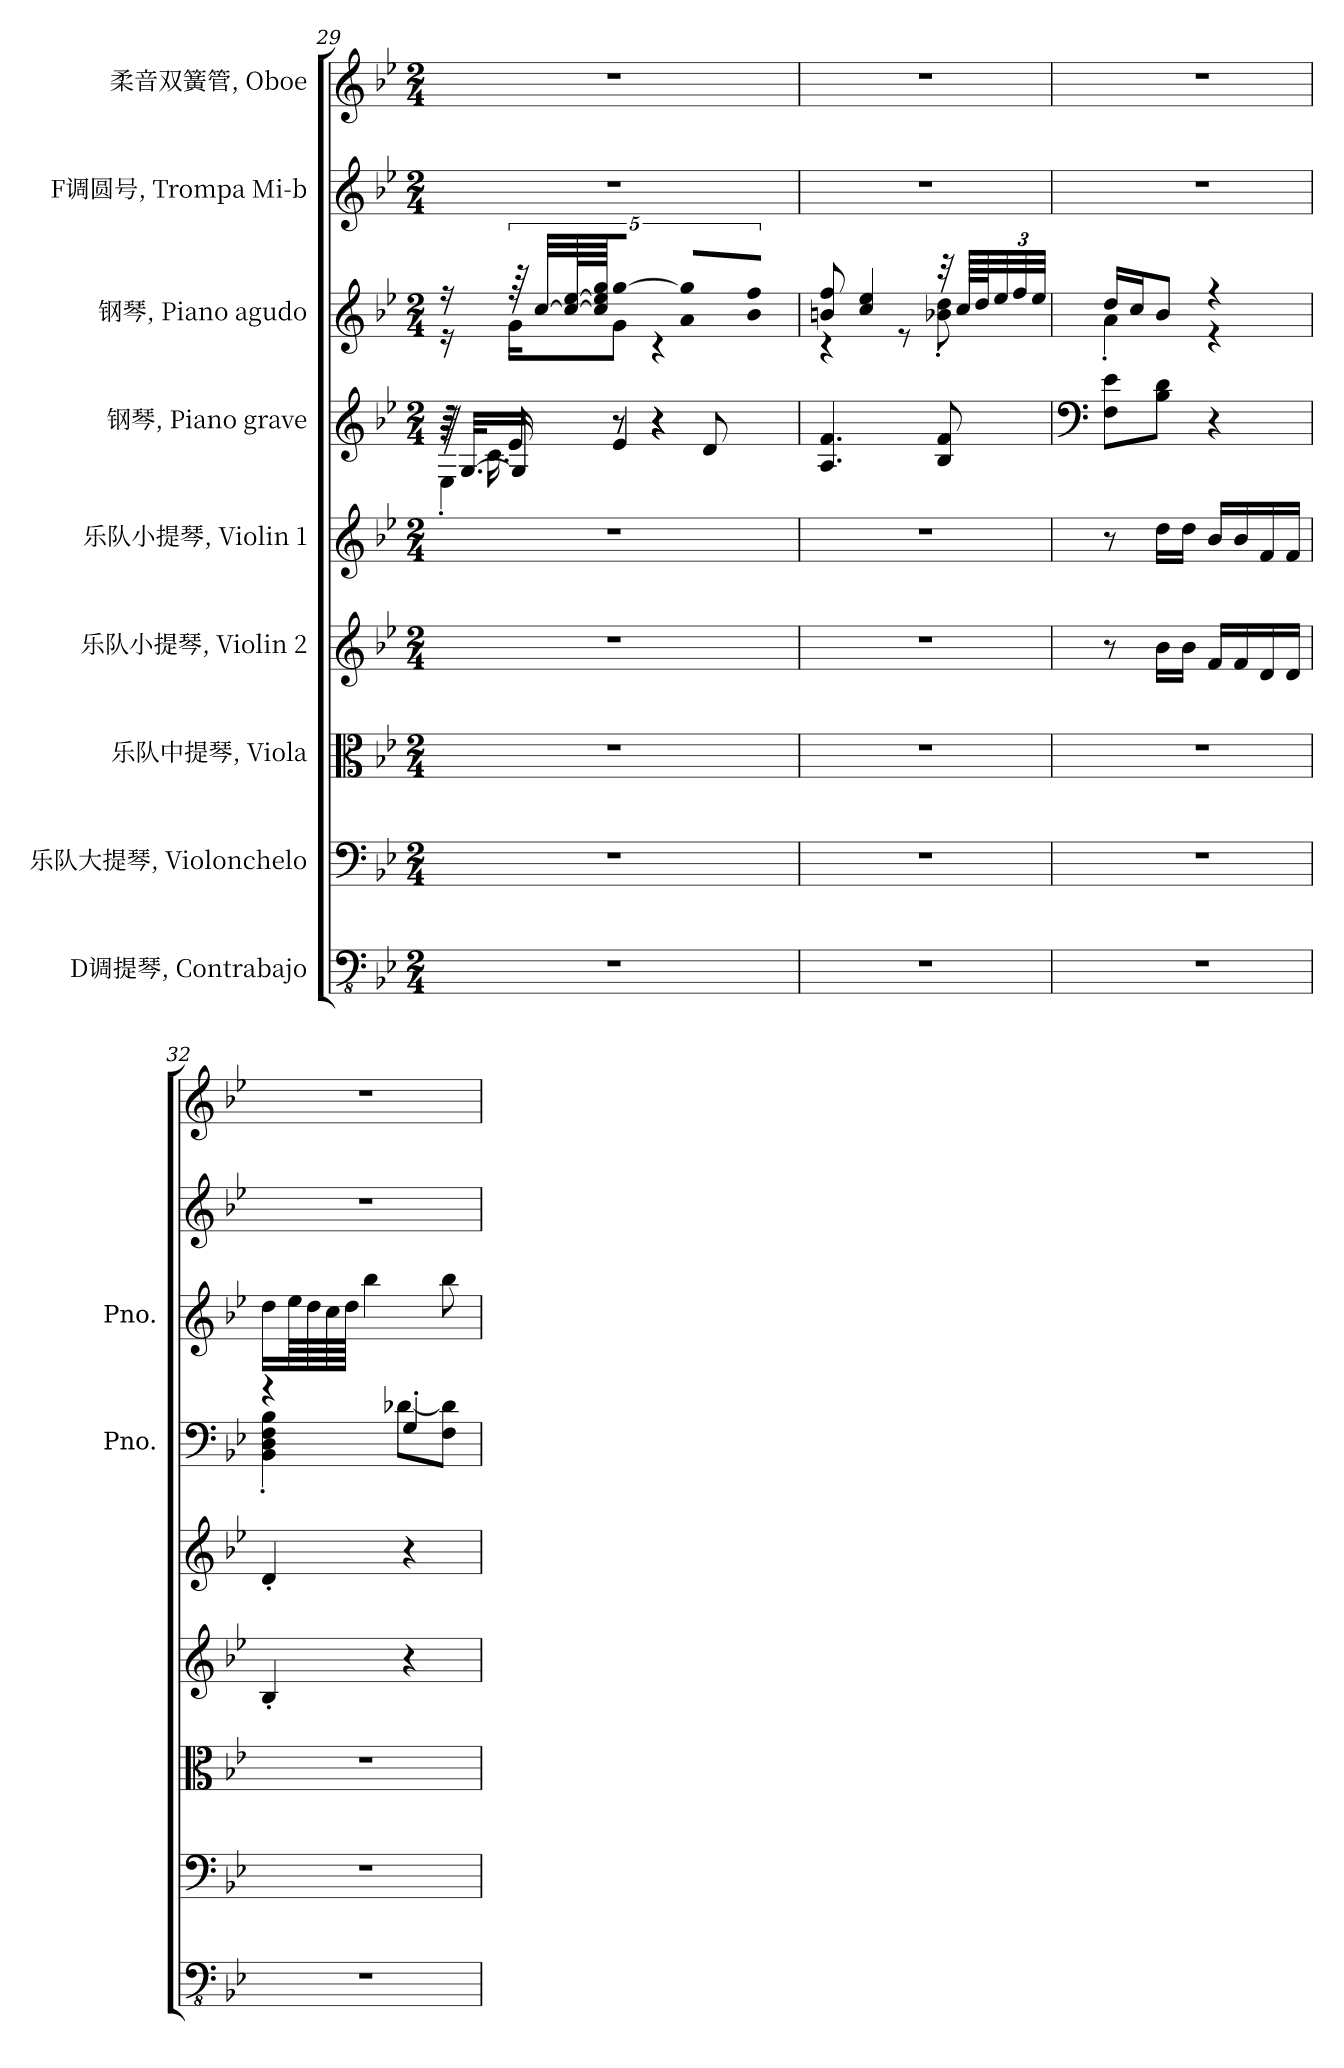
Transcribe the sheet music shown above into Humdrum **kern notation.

**kern	**kern	**kern	**kern	**kern	**kern	**kern	**kern	**kern
*part9	*part8	*part7	*part6	*part5	*part4	*part3	*part2	*part1
*staff9	*staff8	*staff7	*staff6	*staff5	*staff4	*staff3	*staff2	*staff1
*I"D调提琴, Contrabajo	*I"乐队大提琴, Violonchelo	*I"乐队中提琴, Viola	*I"乐队小提琴, Violin 2	*I"乐队小提琴, Violin 1	*I"钢琴, Piano grave	*I"钢琴, Piano agudo	*I"F调圆号, Trompa Mi-b	*I"柔音双簧管, Oboe
*	*	*	*	*	*I'Pno.	*I'Pno.	*	*
!!LO:PB:g=z
*clefFv4	*clefF4	*clefC3	*clefG2	*clefG2	*clefG2	*clefG2	*clefG2	*clefG2
*ITrd7c12	*	*	*	*	*	*	*ITrd4c7	*ITrd2c3
*k[b-e-]	*k[b-e-]	*k[b-e-]	*k[b-e-]	*k[b-e-]	*k[b-e-]	*k[b-e-]	*k[b-e-a-]	*k[f#]
*M2/4	*M2/4	*M2/4	*M2/4	*M2/4	*M2/4	*M2/4	*M2/4	*M2/4
*MM60	*MM60	*MM60	*MM60	*MM60	*MM60	*MM60	*MM60	*MM60
=29	=29	=29	=29	=29	=29	=29	=29	=29
*	*	*	*	*	*^	*^	*	*
*	*	*	*	*	*	*^	*	*	*	*
*	*	*	*	*	*	*	*^	*	*	*	*
2r	2r	2r	2r	2r	16r	32r	64r	4E-'\	16r	16r	2r	2r
.	.	.	.	.	.	.	[32.G/KLL	.	.	.	.	.
.	.	.	.	.	.	16.c\	.	.	.	.	.	.
.	.	.	.	.	16e-/	.	16G/JJ]	.	80r	16g\KL	.	.
.	.	.	.	.	.	.	.	.	[40cc/LLL	.	.	.
.	.	.	.	.	.	.	.	.	80cc/_ [80ee-/L	.	.	.
.	.	.	.	.	.	.	.	.	80cc/] 80ee-/] 80gg/JJJ	.	.	.
.	.	.	.	.	4e-/	8r	8r	.	[8gg/J	8g\J	.	.
.	.	.	.	.	.	4r	4r	4r	8a/ 8gg/]L	4r	.	.
.	.	.	.	.	8d/	.	.	.	8b-/ 8ff/J	.	.	.
*	*	*	*	*	*v	*v	*v	*v	*	*	*	*
=30	=30	=30	=30	=30	=30	=30	=30	=30	=30
2r	2r	2r	2r	2r	4.A/ 4.f/	8bn/ 8ff/	4r	2r	2r
.	.	.	.	.	.	4cc/ 4ee-/	.	.	.
.	.	.	.	.	.	.	8r	.	.
.	.	.	.	.	8B-/ 8f/	32r	8b-X\' 8dd\'	.	.
.	.	.	.	.	.	64cc/LLLL	.	.	.
.	.	.	.	.	.	64dd/J	.	.	.
*	*	*	*	*	*	*Xbrackettup	*	*	*
.	.	.	.	.	.	48ee-/	.	.	.
.	.	.	.	.	.	48ff/	.	.	.
.	.	.	.	.	.	48ee-/JJJ	.	.	.
=31	=31	=31	=31	=31	=31	=31	=31	=31	=31
*	*	*	*	*	*clefF4	*	*	*	*
*	*	*	*	*	*	*	*	*	*MM39
2r	2r	2r	8r	8r	8F\ 8e-\L	16dd/LL	4a'\	2r	2r
.	.	.	.	.	.	16cc/J	.	.	.
.	.	.	16b-\LL	16dd\LL	8B-\ 8d\J	8b-/J	.	.	.
.	.	.	16b-\JJ	16dd\JJ	.	.	.	.	.
.	.	.	16f/LL	16b-/LL	4r	4r	4r	.	.
.	.	.	16f/	16b-/	.	.	.	.	.
.	.	.	16d/	16f/	.	.	.	.	.
.	.	.	16d/JJ	16f/JJ	.	.	.	.	.
*	*	*	*	*	*	*v	*v	*	*
!!LO:PB:g=z
=32	=32	=32	=32	=32	=32	=32	=32	=32
*	*	*	*	*	*^	*	*	*
2r	2r	2r	4B-'/	4d'/	4r	4BB-\' 4D\' 4F\' 4B-\'	16dd\LL	2r	2r
.	.	.	.	.	.	.	64ee-\LL	.	.
.	.	.	.	.	.	.	64dd\	.	.
.	.	.	.	.	.	.	64cc\	.	.
.	.	.	.	.	.	.	64dd\JJJJ	.	.
.	.	.	.	.	.	.	4bb-\	.	.
.	.	.	4r	4r	4G'/	[8d-X\L	.	.	.
.	.	.	.	.	.	8F\ 8d-\]J	8bb-\	.	.
*	*	*	*	*	*v	*v	*	*	*
=	=	=	=	=	=	=	=	=
*-	*-	*-	*-	*-	*-	*-	*-	*-
